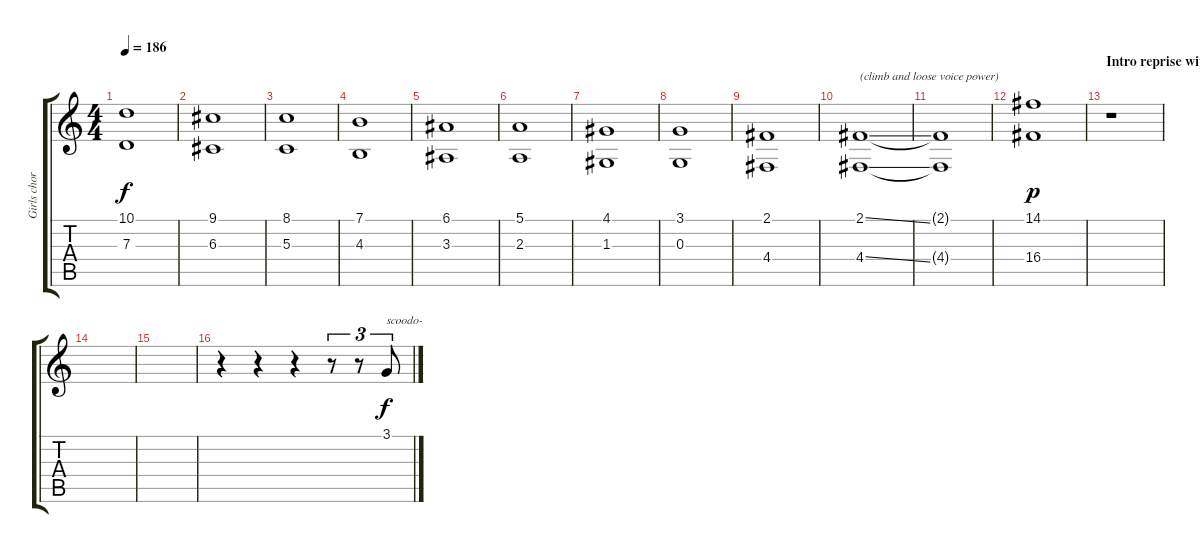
\track ("Girls chorus" "Girls chor") {instrument voiceoohs}
\staff {score tabs}
\tuning (E4 B3 G3 D3 A2 E2) {hide}
\ts (4 4)
\tempo 186
\clef g2
\ks c
(10.1 7.3).1{dy f} |
(9.1 6.3).1 |
(8.1 5.3).1 |
(7.1 4.3).1 |
(6.1 3.3).1 |
(5.1 2.3).1 |
(4.1 1.3).1 |
(3.1 0.3).1 |
(2.1 4.4).1 |
(2.1{ss} 4.4{ss}).1{txt "(climb and loose voice power)" volume 0} |
(2.1{t} 4.4{t}).1 |
(14.1 16.4).1{dy p} |
\section ("" "Intro reprise with gong")
r.1{volume 12} |
|
|
r.4{volume 13 instrument voiceoohs} r.4 r.4 r.8{tu (3 2)} r.8{tu (3 2)} 3.1.8{tu (3 2) txt "scoodo-" dy f}
